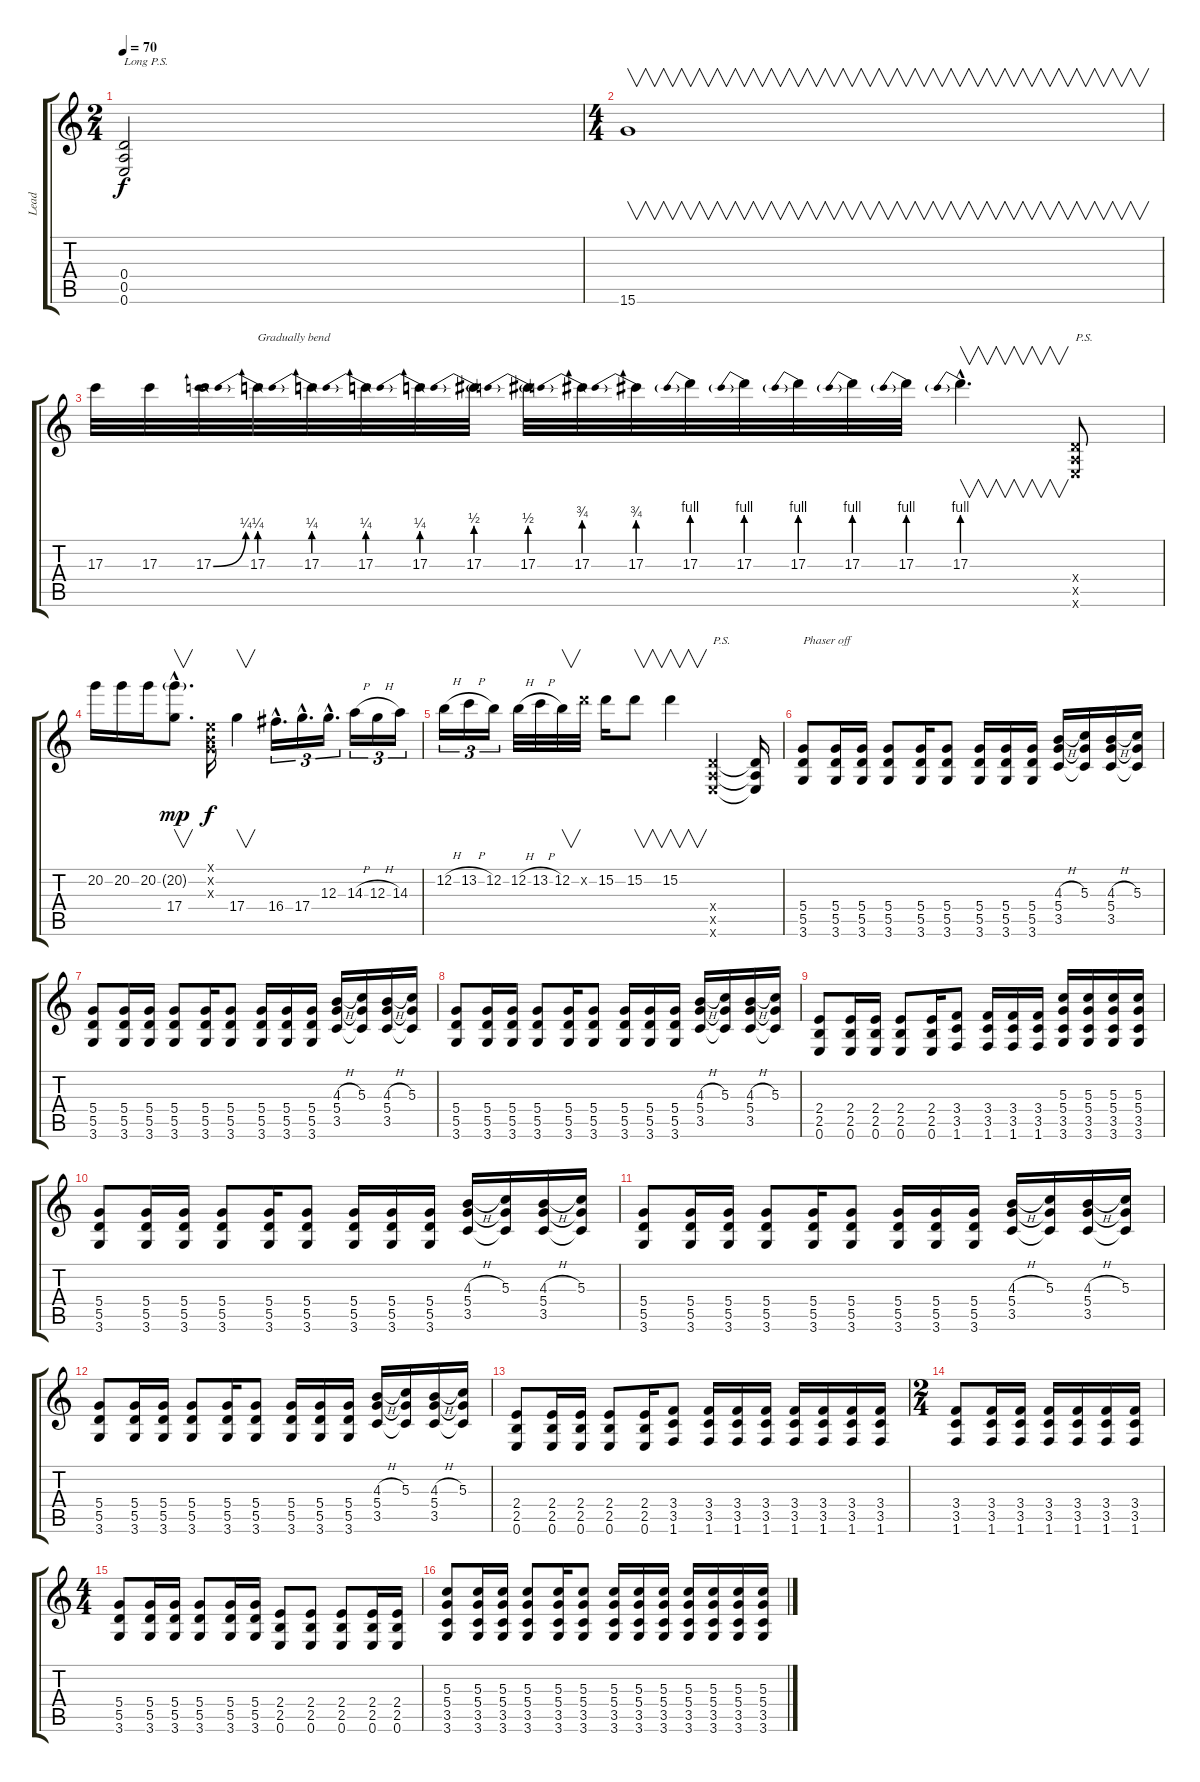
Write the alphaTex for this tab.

\track ("Lead" "Lead") {instrument distortionguitar}
\staff {score tabs}
\tuning (E4 B3 G3 D3 A2 E2) {hide}
\ts (2 4)
\tempo 70
\clef g2
\ks c
(0.4{t} 0.5{t} 0.6{t}).2{txt "Long P.S." dy f} |
\ts (4 4)
15.6.1{v} |
17.3.32 17.3.32 17.3{be (bend 0 0 60 1)}.32 17.3{be (prebend 0 1 60 1)}.32{txt "Gradually bend "} 17.3{be (prebend 0 1 60 1)}.32 17.3{be (prebend 0 1 60 1)}.32 17.3{be (prebend 0 1 60 1)}.32 17.3{be (prebend 0 2 60 2)}.32 17.3{be (prebend 0 2 60 2)}.32 17.3{be (prebend 0 3 60 3)}.32 17.3{be (prebend 0 3 60 3)}.32 17.3{be (prebend 0 4 60 4)}.32 17.3{be (prebend 0 4 60 4)}.32 17.3{be (prebend 0 4 60 4)}.32 17.3{be (prebend 0 4 60 4)}.32 17.3{be (prebend 0 4 60 4)}.32 17.3{be (prebend 0 4 60 4) hac}.4{v d} (0.4{x} 0.5{x} 0.6{x}).8{txt "P.S."} |
20.2.16 20.2.16 20.2.16 (20.2{g hac} 17.4{hac}).8{v d dy mp} (0.1{x} 0.2{x} 0.3{x}).16{dy f} 17.4.4{v} 16.4{hac}.16{d tu (3 2)} 17.4{hac}.16{d tu (3 2)} 12.3{hac}.16{d tu (3 2)} 14.3{h}.16{tu (3 2)} 12.3{h}.16{tu (3 2)} 14.3.16{tu (3 2)} |
12.2{h}.16{tu (3 2)} 13.2{h}.16{tu (3 2)} 12.2.16{tu (3 2)} 12.2{h}.32 13.2{h}.32 12.2.32{v} 15.2{x}.32 15.2.16 15.2.8{v} 15.2.4{v} (0.4{x} 0.5{x} 0.6{x}).4{txt "P.S."} (0.4{t} 0.5{t} 0.6{t}).16 |
(5.4 5.5 3.6).8{txt "Phaser off"} (5.4 5.5 3.6).16 (5.4 5.5 3.6).16 (5.4 5.5 3.6).8 (5.4 5.5 3.6).16 (5.4 5.5 3.6).8 (5.4 5.5 3.6).16 (5.4 5.5 3.6).16 (5.4 5.5 3.6).16 (4.3{h} 5.4 3.5).16 (5.3 5.4{t} 3.5{t}).16 (4.3{h} 5.4 3.5).16 (5.3 5.4{t} 3.5{t}).16 |
(5.4 5.5 3.6).8 (5.4 5.5 3.6).16 (5.4 5.5 3.6).16 (5.4 5.5 3.6).8 (5.4 5.5 3.6).16 (5.4 5.5 3.6).8 (5.4 5.5 3.6).16 (5.4 5.5 3.6).16 (5.4 5.5 3.6).16 (4.3{h} 5.4 3.5).16 (5.3 5.4{t} 3.5{t}).16 (4.3{h} 5.4 3.5).16 (5.3 5.4{t} 3.5{t}).16 |
(5.4 5.5 3.6).8 (5.4 5.5 3.6).16 (5.4 5.5 3.6).16 (5.4 5.5 3.6).8 (5.4 5.5 3.6).16 (5.4 5.5 3.6).8 (5.4 5.5 3.6).16 (5.4 5.5 3.6).16 (5.4 5.5 3.6).16 (4.3{h} 5.4 3.5).16 (5.3 5.4{t} 3.5{t}).16 (4.3{h} 5.4 3.5).16 (5.3 5.4{t} 3.5{t}).16 |
(2.4 2.5 0.6).8 (2.4 2.5 0.6).16 (2.4 2.5 0.6).16 (2.4 2.5 0.6).8 (2.4 2.5 0.6).16 (3.4 3.5 1.6).8 (3.4 3.5 1.6).16 (3.4 3.5 1.6).16 (3.4 3.5 1.6).16 (5.3 5.4 3.5 3.6).16 (5.3 5.4 3.5 3.6).16 (5.3 5.4 3.5 3.6).16 (5.3 5.4 3.5 3.6).16 |
(5.4 5.5 3.6).8 (5.4 5.5 3.6).16 (5.4 5.5 3.6).16 (5.4 5.5 3.6).8 (5.4 5.5 3.6).16 (5.4 5.5 3.6).8 (5.4 5.5 3.6).16 (5.4 5.5 3.6).16 (5.4 5.5 3.6).16 (4.3{h} 5.4 3.5).16 (5.3 5.4{t} 3.5{t}).16 (4.3{h} 5.4 3.5).16 (5.3 5.4{t} 3.5{t}).16 |
(5.4 5.5 3.6).8 (5.4 5.5 3.6).16 (5.4 5.5 3.6).16 (5.4 5.5 3.6).8 (5.4 5.5 3.6).16 (5.4 5.5 3.6).8 (5.4 5.5 3.6).16 (5.4 5.5 3.6).16 (5.4 5.5 3.6).16 (4.3{h} 5.4 3.5).16 (5.3 5.4{t} 3.5{t}).16 (4.3{h} 5.4 3.5).16 (5.3 5.4{t} 3.5{t}).16 |
(5.4 5.5 3.6).8 (5.4 5.5 3.6).16 (5.4 5.5 3.6).16 (5.4 5.5 3.6).8 (5.4 5.5 3.6).16 (5.4 5.5 3.6).8 (5.4 5.5 3.6).16 (5.4 5.5 3.6).16 (5.4 5.5 3.6).16 (4.3{h} 5.4 3.5).16 (5.3 5.4{t} 3.5{t}).16 (4.3{h} 5.4 3.5).16 (5.3 5.4{t} 3.5{t}).16 |
(2.4 2.5 0.6).8 (2.4 2.5 0.6).16 (2.4 2.5 0.6).16 (2.4 2.5 0.6).8 (2.4 2.5 0.6).16 (3.4 3.5 1.6).8 (3.4 3.5 1.6).16 (3.4 3.5 1.6).16 (3.4 3.5 1.6).16 (3.4 3.5 1.6).16 (3.4 3.5 1.6).16 (3.4 3.5 1.6).16 (3.4 3.5 1.6).16 |
\ts (2 4)
(3.4 3.5 1.6).8 (3.4 3.5 1.6).16 (3.4 3.5 1.6).16 (3.4 3.5 1.6).16 (3.4 3.5 1.6).16 (3.4 3.5 1.6).16 (3.4 3.5 1.6).16 |
\ts (4 4)
(5.4 5.5 3.6).8 (5.4 5.5 3.6).16 (5.4 5.5 3.6).16 (5.4 5.5 3.6).8 (5.4 5.5 3.6).16 (5.4 5.5 3.6).16 (2.4 2.5 0.6).8 (2.4 2.5 0.6).8 (2.4 2.5 0.6).8 (2.4 2.5 0.6).16 (2.4 2.5 0.6).16 |
(5.3 5.4 3.5 3.6).8 (5.3 5.4 3.5 3.6).16 (5.3 5.4 3.5 3.6).16 (5.3 5.4 3.5 3.6).8 (5.3 5.4 3.5 3.6).16 (5.3 5.4 3.5 3.6).8 (5.3 5.4 3.5 3.6).16 (5.3 5.4 3.5 3.6).16 (5.3 5.4 3.5 3.6).16 (5.3 5.4 3.5 3.6).16 (5.3 5.4 3.5 3.6).16 (5.3 5.4 3.5 3.6).16 (5.3 5.4 3.5 3.6).16
